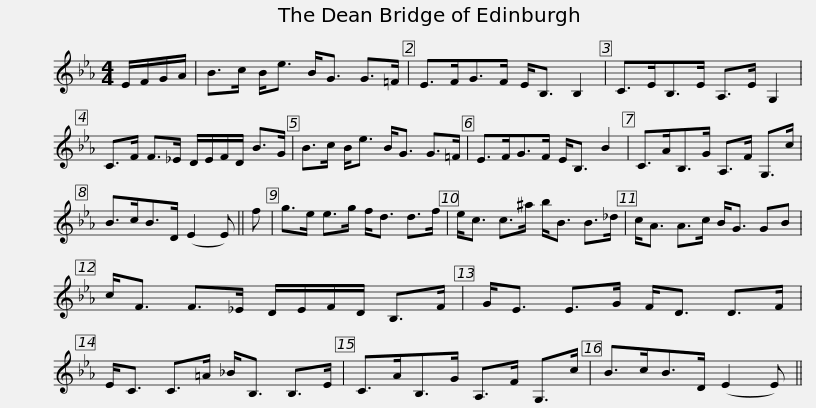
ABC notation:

X:1
L:1/8
M:4/4
I:linebreak $
K:Eb
V:1 treble
V:1
 E/F/G/A/ | B>c B<e B<G G>=F | E>FG>F E<B, B,2 | C>EB,>E A,>E G,2 | C>F F>_E D/E/F/D/ B>G |$ %5
 B>c B<e B<G G>=F | E>FG>F E<B, B2 | C>AB,>G A,>F G,>c | B>cB>D (E2 E) || f |$ %10
 g>e e>g f<d d>f | e<c c>^a b<B B>_d | c<A A>c B<G GB | c<F F>_E D/E/F/D/ B,>F |$ G<E E>G F<D D>F | %15
 E<C C>=A _B<B, B,>E | C>AB,>G A,>F G,>c | B>cB>D (E2 E) || %18
